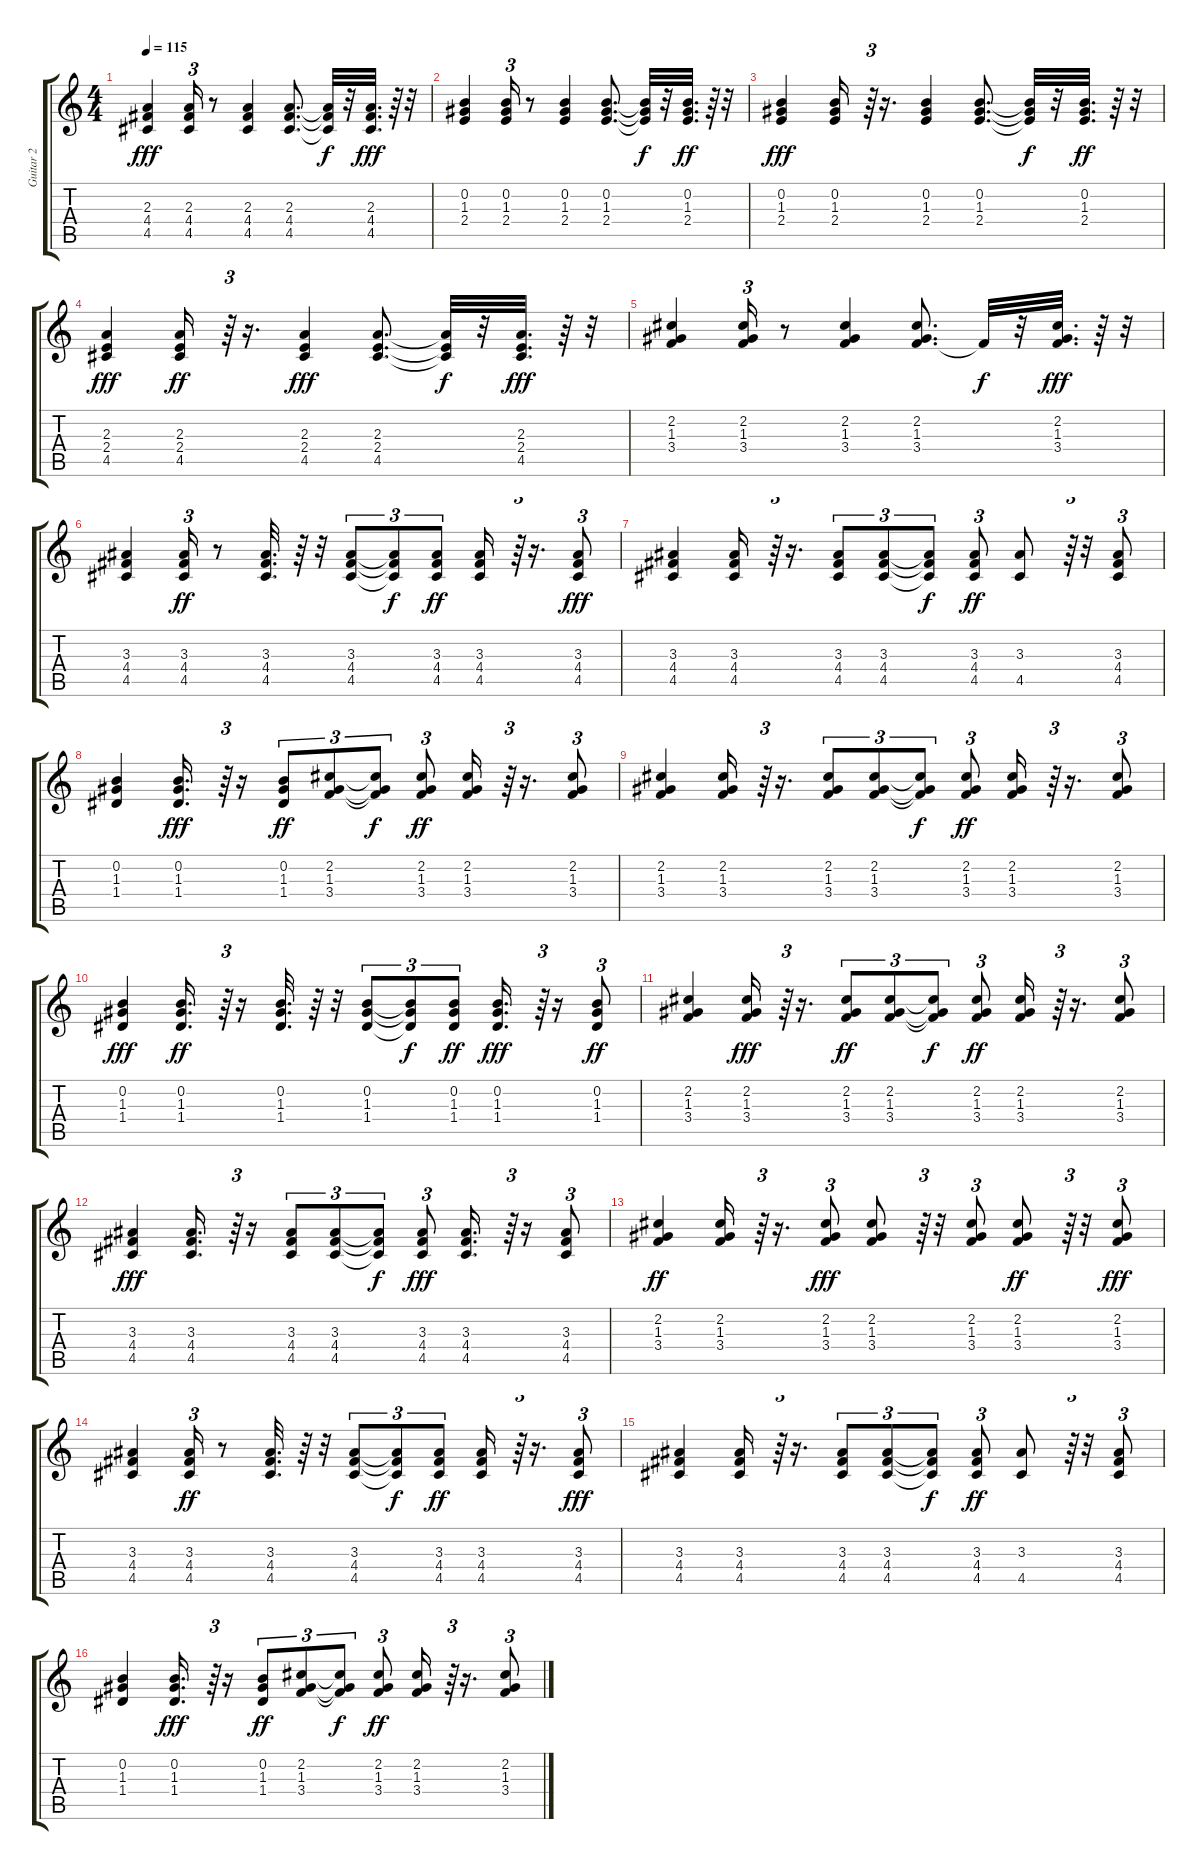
\track ("Guitar 2" "Guitar 2") {instrument acousticguitarsteel}
\staff {score tabs}
\tuning (E4 B3 G3 D3 A2 E2) {hide}
\ts (4 4)
\tempo 115
\clef g2
\ks c
(2.3 4.4 4.5).4{dy fff} (2.3 4.4 4.5).16{tu (3 2)} r.8 (2.3 4.4 4.5).4 (2.3 4.4 4.5).8{d} (2.3{t} 4.4{t} 4.5{t}).32{dy f} r.32 (2.3 4.4 4.5).32{d dy fff} r.64 r.32 |
(0.2 1.3 2.4).4 (0.2 1.3 2.4).16{tu (3 2)} r.8 (0.2 1.3 2.4).4 (0.2 1.3 2.4).8{d} (0.2{t} 1.3{t} 2.4{t}).32{dy f} r.32 (0.2 1.3 2.4).32{d dy ff} r.64 r.32 |
(0.2 1.3 2.4).4{dy fff} (0.2 1.3 2.4).16 r.64{tu (3 2)} r.16{d} (0.2 1.3 2.4).4 (0.2 1.3 2.4).8{d} (0.2{t} 1.3{t} 2.4{t}).32{dy f} r.32 (0.2 1.3 2.4).32{d dy ff} r.64 r.32 |
(2.3 2.4 4.5).4{dy fff} (2.3 2.4 4.5).16{dy ff} r.64{tu (3 2)} r.16{d} (2.3 2.4 4.5).4{dy fff} (2.3 2.4 4.5).8{d} (2.3{t} 2.4{t} 4.5{t}).32{dy f} r.32 (2.3 2.4 4.5).32{d dy fff} r.64 r.32 |
(2.2 1.3 3.4).4 (2.2 1.3 3.4).16{tu (3 2)} r.8 (2.2 1.3 3.4).4 (2.2 1.3 3.4).8{d} 3.4{t}.32{dy f} r.32 (2.2 1.3 3.4).32{d dy fff} r.64 r.32 |
(3.3 4.4 4.5).4 (3.3 4.4 4.5).16{tu (3 2) dy ff} r.8 (3.3 4.4 4.5).32{d} r.64 r.32 (3.3 4.4 4.5).8{tu (3 2)} (3.3{t} 4.4{t} 4.5{t}).8{tu (3 2) dy f} (3.3 4.4 4.5).8{tu (3 2) dy ff} (3.3 4.4 4.5).16 r.64{tu (3 2)} r.16{d} (3.3 4.4 4.5).8{tu (3 2) dy fff} |
(3.3 4.4 4.5).4 (3.3 4.4 4.5).16 r.64{tu (3 2)} r.16{d} (3.3 4.4 4.5).8{tu (3 2)} (3.3 4.4 4.5).8{tu (3 2)} (3.3{t} 4.4{t} 4.5{t}).8{tu (3 2) dy f} (3.3 4.4 4.5).8{tu (3 2) dy ff} (3.3 4.5).8 r.64{tu (3 2)} r.32 (3.3 4.4 4.5).8{tu (3 2)} |
(0.2 1.3 1.4).4 (0.2 1.3 1.4).16{d dy fff} r.64{tu (3 2)} r.16 (0.2 1.3 1.4).8{tu (3 2) dy ff} (2.2 1.3 3.4).8{tu (3 2)} (2.2{t} 1.3{t} 3.4{t}).8{tu (3 2) dy f} (2.2 1.3 3.4).8{tu (3 2) dy ff} (2.2 1.3 3.4).16 r.64{tu (3 2)} r.16{d} (2.2 1.3 3.4).8{tu (3 2)} |
(2.2 1.3 3.4).4 (2.2 1.3 3.4).16 r.64{tu (3 2)} r.16{d} (2.2 1.3 3.4).8{tu (3 2)} (2.2 1.3 3.4).8{tu (3 2)} (2.2{t} 1.3{t} 3.4{t}).8{tu (3 2) dy f} (2.2 1.3 3.4).8{tu (3 2) dy ff} (2.2 1.3 3.4).16 r.64{tu (3 2)} r.16{d} (2.2 1.3 3.4).8{tu (3 2)} |
(0.2 1.3 1.4).4{dy fff} (0.2 1.3 1.4).16{d dy ff} r.64{tu (3 2)} r.16 (0.2 1.3 1.4).32{d} r.64 r.32 (0.2 1.3 1.4).8{tu (3 2)} (0.2{t} 1.3{t} 1.4{t}).8{tu (3 2) dy f} (0.2 1.3 1.4).8{tu (3 2) dy ff} (0.2 1.3 1.4).16{d dy fff} r.64{tu (3 2)} r.16 (0.2 1.3 1.4).8{tu (3 2) dy ff} |
(2.2 1.3 3.4).4 (2.2 1.3 3.4).16{dy fff} r.64{tu (3 2)} r.16{d} (2.2 1.3 3.4).8{tu (3 2) dy ff} (2.2 1.3 3.4).8{tu (3 2)} (2.2{t} 1.3{t} 3.4{t}).8{tu (3 2) dy f} (2.2 1.3 3.4).8{tu (3 2) dy ff} (2.2 1.3 3.4).16 r.64{tu (3 2)} r.16{d} (2.2 1.3 3.4).8{tu (3 2)} |
(3.3 4.4 4.5).4{dy fff} (3.3 4.4 4.5).16{d} r.64{tu (3 2)} r.16 (3.3 4.4 4.5).8{tu (3 2)} (3.3 4.4 4.5).8{tu (3 2)} (3.3{t} 4.4{t} 4.5{t}).8{tu (3 2) dy f} (3.3 4.4 4.5).8{tu (3 2) dy fff} (3.3 4.4 4.5).16{d} r.64{tu (3 2)} r.16 (3.3 4.4 4.5).8{tu (3 2)} |
(2.2 1.3 3.4).4{dy ff} (2.2 1.3 3.4).16 r.64{tu (3 2)} r.16{d} (2.2 1.3 3.4).8{tu (3 2) dy fff} (2.2 1.3 3.4).8 r.64{tu (3 2)} r.32 (2.2 1.3 3.4).8{tu (3 2)} (2.2 1.3 3.4).8{dy ff} r.64{tu (3 2)} r.32 (2.2 1.3 3.4).8{tu (3 2) dy fff} |
(3.3 4.4 4.5).4 (3.3 4.4 4.5).16{tu (3 2) dy ff} r.8 (3.3 4.4 4.5).32{d} r.64 r.32 (3.3 4.4 4.5).8{tu (3 2)} (3.3{t} 4.4{t} 4.5{t}).8{tu (3 2) dy f} (3.3 4.4 4.5).8{tu (3 2) dy ff} (3.3 4.4 4.5).16 r.64{tu (3 2)} r.16{d} (3.3 4.4 4.5).8{tu (3 2) dy fff} |
(3.3 4.4 4.5).4 (3.3 4.4 4.5).16 r.64{tu (3 2)} r.16{d} (3.3 4.4 4.5).8{tu (3 2)} (3.3 4.4 4.5).8{tu (3 2)} (3.3{t} 4.4{t} 4.5{t}).8{tu (3 2) dy f} (3.3 4.4 4.5).8{tu (3 2) dy ff} (3.3 4.5).8 r.64{tu (3 2)} r.32 (3.3 4.4 4.5).8{tu (3 2)} |
(0.2 1.3 1.4).4 (0.2 1.3 1.4).16{d dy fff} r.64{tu (3 2)} r.16 (0.2 1.3 1.4).8{tu (3 2) dy ff} (2.2 1.3 3.4).8{tu (3 2)} (2.2{t} 1.3{t} 3.4{t}).8{tu (3 2) dy f} (2.2 1.3 3.4).8{tu (3 2) dy ff} (2.2 1.3 3.4).16 r.64{tu (3 2)} r.16{d} (2.2 1.3 3.4).8{tu (3 2)}
